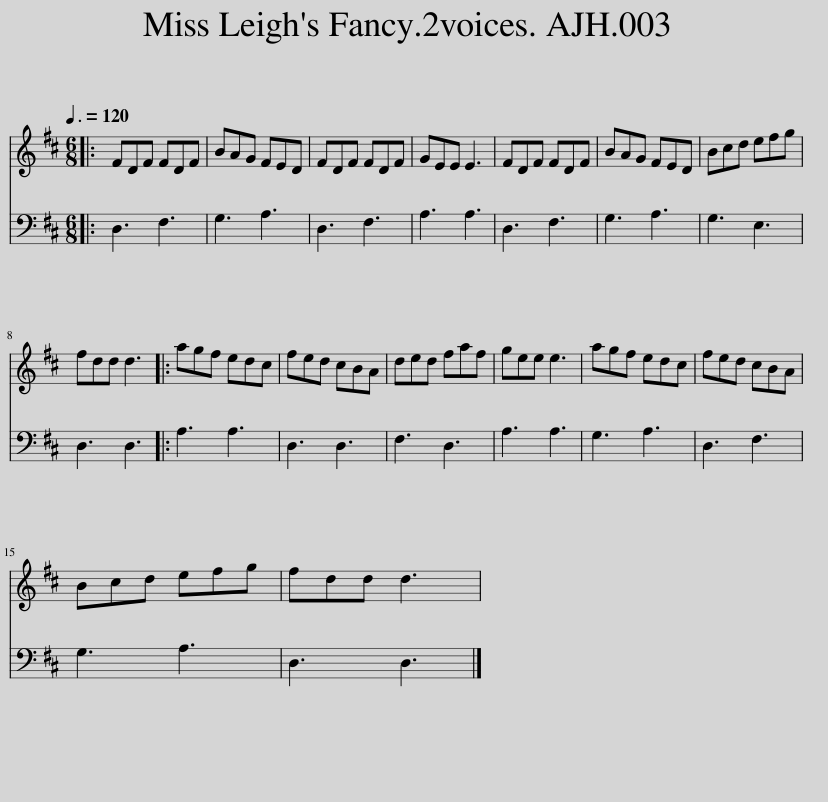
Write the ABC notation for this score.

X:1
%%score 1 2
L:1/8
Q:3/8=120
M:6/8
I:linebreak $
K:D
V:1 treble
V:2 bass
V:1
|: FDF FDF | BAG FED | FDF FDF | GEE E3 | FDF FDF | %5
 BAG FED | Bcd efg |$ fdd d3 |: agf edc | fed cBA | %10
 ded faf | gee e3 | agf edc | fed cBA |$ Bcd efg | %15
 fdd d3 | %16
V:2
|: D,3 F,3 | G,3 A,3 | D,3 F,3 | A,3 A,3 | D,3 F,3 | %5
 G,3 A,3 | G,3 E,3 |$ D,3 D,3 |: A,3 A,3 | D,3 D,3 | %10
 F,3 D,3 | A,3 A,3 | G,3 A,3 | D,3 F,3 |$ G,3 A,3 | %15
 D,3 D,3 | %16
